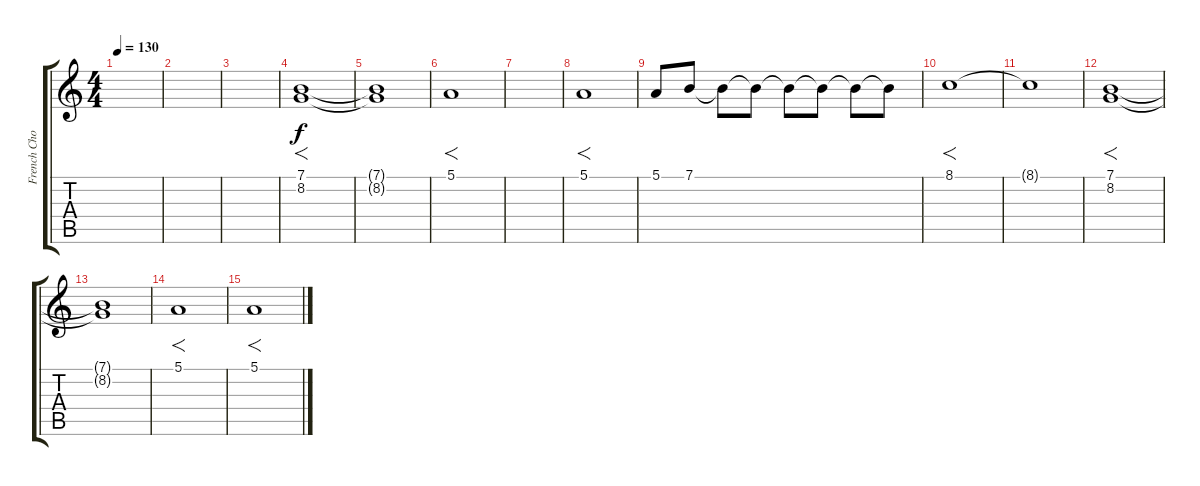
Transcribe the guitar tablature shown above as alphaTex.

\track ("French Choir" "French Cho") {instrument choiraahs}
\staff {score tabs}
\tuning (E4 B3 G3 D3 A2 E2) {hide}
\ts (4 4)
\tempo 130
\clef g2
\ks c
|
|
|
(7.1 8.2).1{f} |
(7.1{t} 8.2{t}).1 |
5.1.1{f} |
|
5.1.1{f} |
5.1.8 7.1.8 7.1{t}.8 7.1{t}.8 7.1{t}.8 7.1{t}.8 7.1{t}.8 7.1{t}.8 |
8.1.1{f instrument choiraahs} |
8.1{t}.1{instrument choiraahs} |
(7.1 8.2).1{f} |
(7.1{t} 8.2{t}).1 |
5.1.1{f} |
5.1.1{f}
